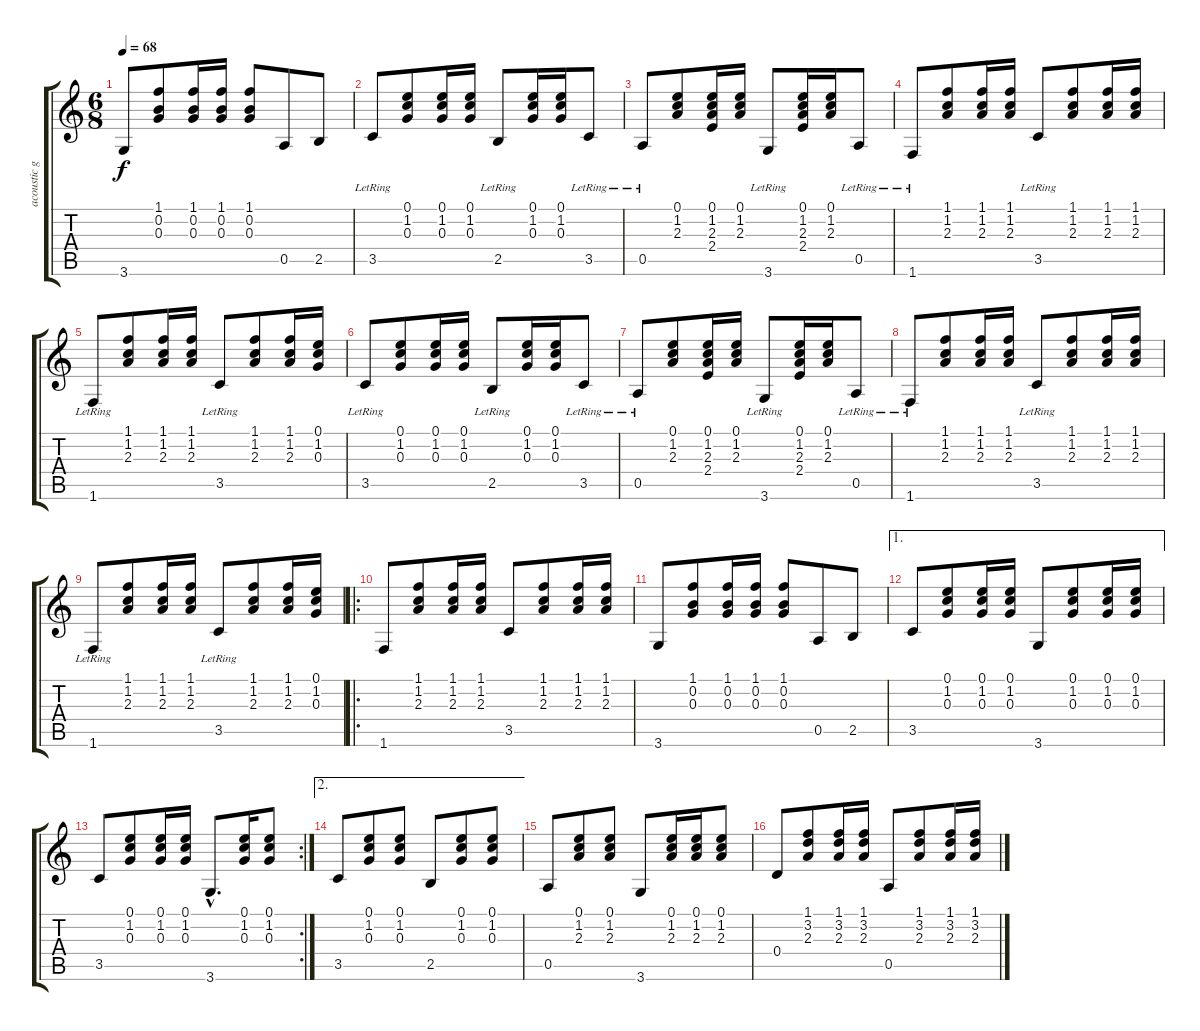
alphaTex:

\track ("acoustic guitar" "acoustic g") {instrument acousticguitarsteel}
\staff {score tabs}
\tuning (E4 B3 G3 D3 A2 E2) {hide}
\ts (6 8)
\tempo 68
\clef g2
\ks c
3.6.8{dy f} (1.1 0.2 0.3).8 (1.1 0.2 0.3).16 (1.1 0.2 0.3).16 (1.1 0.2 0.3).8 0.5.8 2.5.8 |
3.5{lr}.8 (0.1 1.2 0.3).8 (0.1 1.2 0.3).16 (0.1 1.2 0.3).16 2.5{lr}.8 (0.1 1.2 0.3).16 (0.1 1.2 0.3).16 3.5{lr}.8 |
0.5{lr}.8 (0.1 1.2 2.3).8 (0.1 1.2 2.3 2.4).16 (0.1 1.2 2.3).16 3.6{lr}.8 (0.1 1.2 2.3 2.4).16 (0.1 1.2 2.3).16 0.5{lr}.8 |
1.6{lr}.8 (1.1 1.2 2.3).8 (1.1 1.2 2.3).16 (1.1 1.2 2.3).16 3.5{lr}.8 (1.1 1.2 2.3).8 (1.1 1.2 2.3).16 (1.1 1.2 2.3).16 |
1.6{lr}.8 (1.1 1.2 2.3).8 (1.1 1.2 2.3).16 (1.1 1.2 2.3).16 3.5{lr}.8 (1.1 1.2 2.3).8 (1.1 1.2 2.3).16 (0.1 1.2 0.3).16 |
3.5{lr}.8 (0.1 1.2 0.3).8 (0.1 1.2 0.3).16 (0.1 1.2 0.3).16 2.5{lr}.8 (0.1 1.2 0.3).16 (0.1 1.2 0.3).16 3.5{lr}.8 |
0.5{lr}.8 (0.1 1.2 2.3).8 (0.1 1.2 2.3 2.4).16 (0.1 1.2 2.3).16 3.6{lr}.8 (0.1 1.2 2.3 2.4).16 (0.1 1.2 2.3).16 0.5{lr}.8 |
1.6{lr}.8 (1.1 1.2 2.3).8 (1.1 1.2 2.3).16 (1.1 1.2 2.3).16 3.5{lr}.8 (1.1 1.2 2.3).8 (1.1 1.2 2.3).16 (1.1 1.2 2.3).16 |
1.6{lr}.8 (1.1 1.2 2.3).8 (1.1 1.2 2.3).16 (1.1 1.2 2.3).16 3.5{lr}.8 (1.1 1.2 2.3).8 (1.1 1.2 2.3).16 (0.1 1.2 0.3).16 |
\ro
1.6.8 (1.1 1.2 2.3).8 (1.1 1.2 2.3).16 (1.1 1.2 2.3).16 3.5.8 (1.1 1.2 2.3).8 (1.1 1.2 2.3).16 (1.1 1.2 2.3).16 |
3.6.8 (1.1 0.2 0.3).8 (1.1 0.2 0.3).16 (1.1 0.2 0.3).16 (1.1 0.2 0.3).8 0.5.8 2.5.8 |
\ae 1
3.5.8 (0.1 1.2 0.3).8 (0.1 1.2 0.3).16 (0.1 1.2 0.3).16 3.6.8 (0.1 1.2 0.3).8 (0.1 1.2 0.3).16 (0.1 1.2 0.3).16 |
\rc 2
3.5.8 (0.1 1.2 0.3).8 (0.1 1.2 0.3).16 (0.1 1.2 0.3).16 3.6{hac}.8{d} (0.1 1.2 0.3).16 (0.1 1.2 0.3).8 |
\ae 2
3.5.8 (0.1 1.2 0.3).8 (0.1 1.2 0.3).8 2.5.8 (0.1 1.2 0.3).8 (0.1 1.2 0.3).8 |
0.5.8 (0.1 1.2 2.3).8 (0.1 1.2 2.3).8 3.6.8 (0.1 1.2 2.3).16 (0.1 1.2 2.3).16 (0.1 1.2 2.3).8 |
0.4.8 (1.1 3.2 2.3).8 (1.1 3.2 2.3).16 (1.1 3.2 2.3).16 0.5.8 (1.1 3.2 2.3).8 (1.1 3.2 2.3).16 (1.1 3.2 2.3).16
